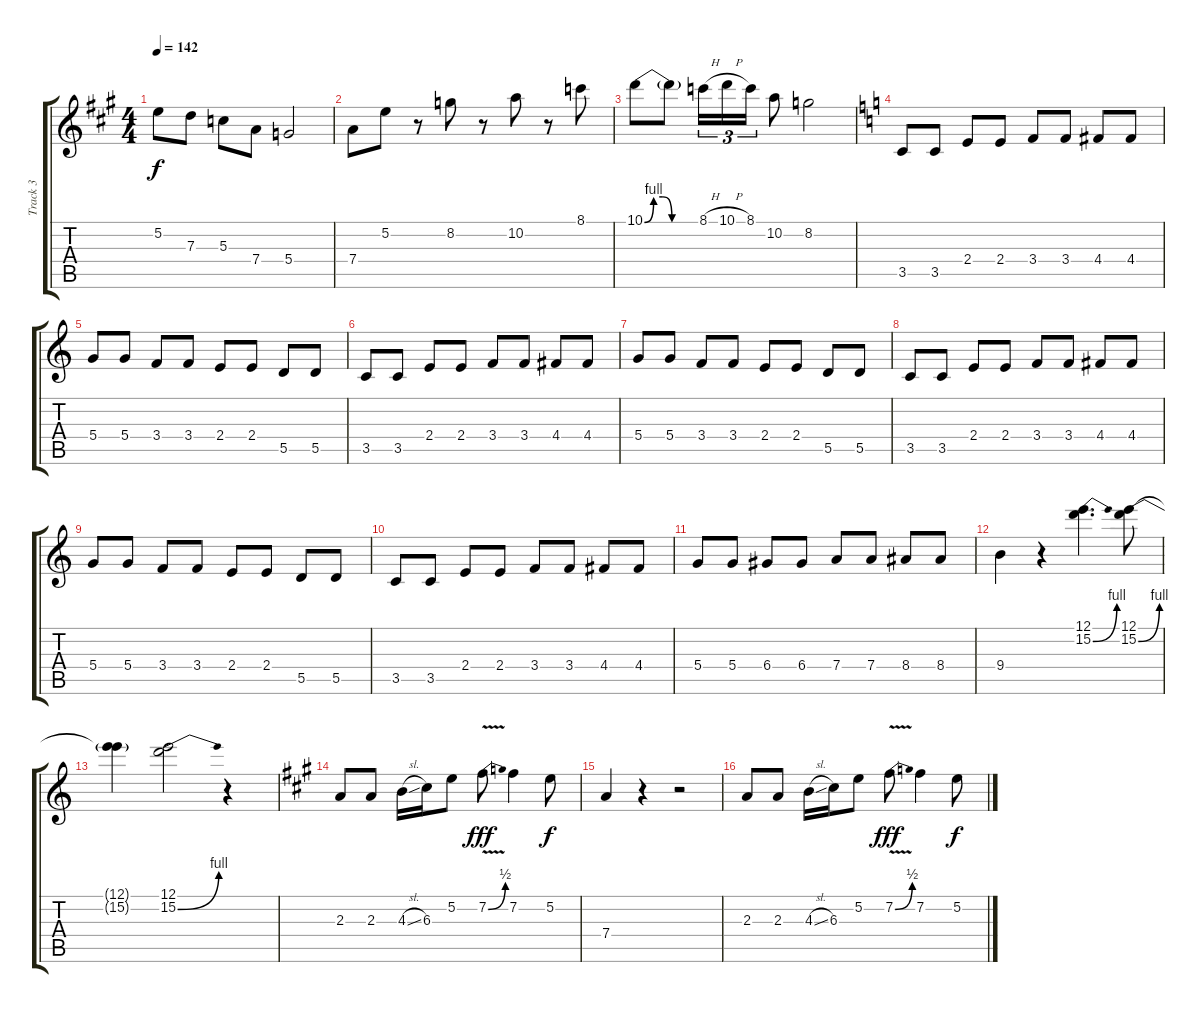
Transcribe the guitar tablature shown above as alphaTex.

\track ("Track 3" "Track 3") {instrument distortionguitar}
\staff {score tabs}
\tuning (E4 B3 G3 D3 A2 E2) {hide}
\ts (4 4)
\tempo 142
\clef g2
\ks a
5.2.8{dy f} 7.3.8 5.3.8 7.4.8 5.4.2 |
7.4.8 5.2.8 r.8 8.2.8 r.8 10.2.8 r.8 8.1.8 |
10.1{be (custom 0 0 10 4 20 4 30 0 60 0)}.8 10.1{t}.8 8.1{h}.16{tu (3 2)} 10.1{h}.16{tu (3 2)} 8.1.16{tu (3 2)} 10.2.8 8.2.2 |
\ks c
3.5.8 3.5.8 2.4.8 2.4.8 3.4.8 3.4.8 4.4.8 4.4.8 |
5.4.8 5.4.8 3.4.8 3.4.8 2.4.8 2.4.8 5.5.8 5.5.8 |
3.5.8 3.5.8 2.4.8 2.4.8 3.4.8 3.4.8 4.4.8 4.4.8 |
5.4.8 5.4.8 3.4.8 3.4.8 2.4.8 2.4.8 5.5.8 5.5.8 |
3.5.8 3.5.8 2.4.8 2.4.8 3.4.8 3.4.8 4.4.8 4.4.8 |
5.4.8 5.4.8 3.4.8 3.4.8 2.4.8 2.4.8 5.5.8 5.5.8 |
3.5.8 3.5.8 2.4.8 2.4.8 3.4.8 3.4.8 4.4.8 4.4.8 |
5.4.8 5.4.8 6.4.8 6.4.8 7.4.8 7.4.8 8.4.8 8.4.8 |
9.4.4 r.4 (12.1 15.2{be (bend 0 0 60 4)}).4{d} (12.1 15.2{be (bend 0 0 60 4)}).8 |
(12.1{t} 15.2{t}).4 (12.1 15.2{be (bend 0 0 60 4)}).2 r.4 |
\ks a
2.3.8 2.3.8 4.3{sl}.16 6.3.16 5.2.8 7.2{be (bend 0 0 60 2) v}.8{dy fff} 7.2.4 5.2.8{dy f} |
7.4.4 r.4 r.2 |
2.3.8 2.3.8 4.3{sl}.16 6.3.16 5.2.8 7.2{be (bend 0 0 60 2) v}.8{dy fff} 7.2.4 5.2.8{dy f}
